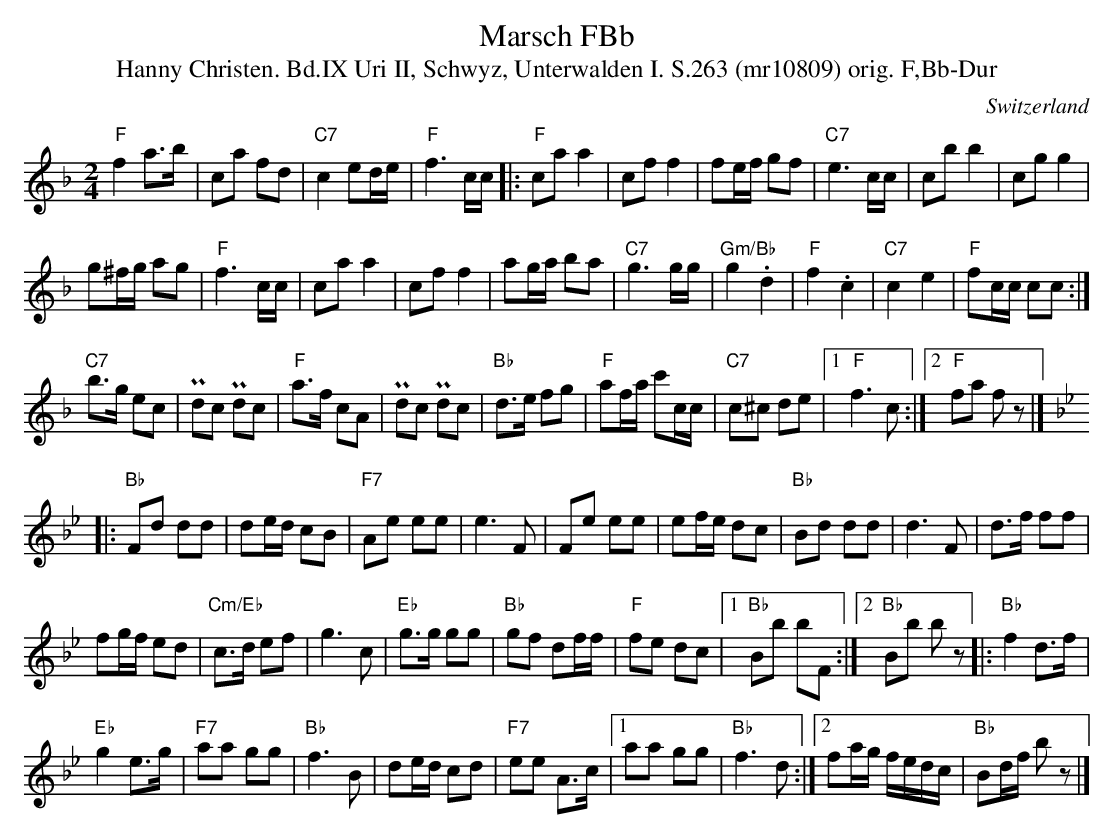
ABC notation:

X:1
T: Marsch FBb
T:Hanny Christen. Bd.IX Uri II, Schwyz, Unterwalden I. S.263 (mr10809) orig. F,Bb-Dur
M:2/4
L:1/8
O:Switzerland
K:F major
"F"f2 a>b | ca fd | "C7"c2 ed/e/ | "F"f3 c/c/ |: "F"ca a2 | cf f2 | fe/f/ gf | "C7"e3 c/c/ | cb b2 | cg g2 |
g^f/g/ ag | "F"f3 c/c/ | ca a2 | cf f2 | ag/a/ ba | "C7"g3 g/g/ | "Gm/Bb"g2 .d2 | "F"f2 .c2 | "C7"c2 e2 | "F"fc/c/ cc :|
"C7"b>g ec | Pdc Pdc | "F"a>f cA | Pdc Pdc | "Bb"d>e fg | "F"af/a/ c'c/c/ | "C7"c^c de |1 "F"f3 c :|2 "F"fa f z |] [K:Bb]
|: "Bb"Fd dd | de/d/ cB | "F7"Ae ee | e3 F | Fe ee | ef/e/ dc | "Bb"Bd dd | d3 F | d>f ff |
fg/f/ ed | "Cm/Eb"c>d ef | g3c | "Eb"g>g gg | "Bb"gf df/f/ | "F"fe dc |1 "Bb"Bb bF :|2 "Bb"Bb b z |:"Bb"f2 d>f |
"Eb"g2 e>g | "F7"aa gg | "Bb"f3 B | de/d/  cd | "F7"ee A>c |1 aa gg | "Bb"f3 d :|2 fa/g/ f/e/d/c/ | "Bb"Bd/f/ b z |]
